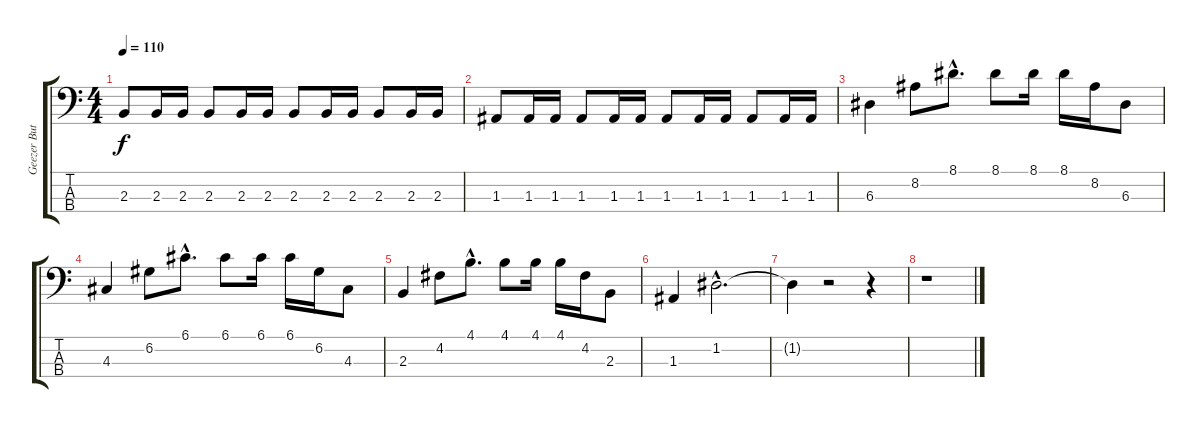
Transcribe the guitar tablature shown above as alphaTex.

\track ("Geezer Butler (Bass)" "Geezer But") {instrument slapbass1}
\staff {score tabs}
\tuning (G2 D2 A1 E1) {hide}
\ts (4 4)
\tempo 110
\clef f4
\ks c
2.3.8{dy f} 2.3.16 2.3.16 2.3.8 2.3.16 2.3.16 2.3.8 2.3.16 2.3.16 2.3.8 2.3.16 2.3.16 |
1.3.8 1.3.16 1.3.16 1.3.8 1.3.16 1.3.16 1.3.8 1.3.16 1.3.16 1.3.8 1.3.16 1.3.16 |
6.3.4 8.2.8 8.1{hac}.8{d} 8.1.8 8.1.16 8.1.16 8.2.16 6.3.8 |
4.3.4 6.2.8 6.1{hac}.8{d} 6.1.8 6.1.16 6.1.16 6.2.16 4.3.8 |
2.3.4 4.2.8 4.1{hac}.8{d} 4.1.8 4.1.16 4.1.16 4.2.16 2.3.8 |
1.3.4 1.2{hac}.2{d} |
1.2{t}.4 r.2 r.4 |
r.1
